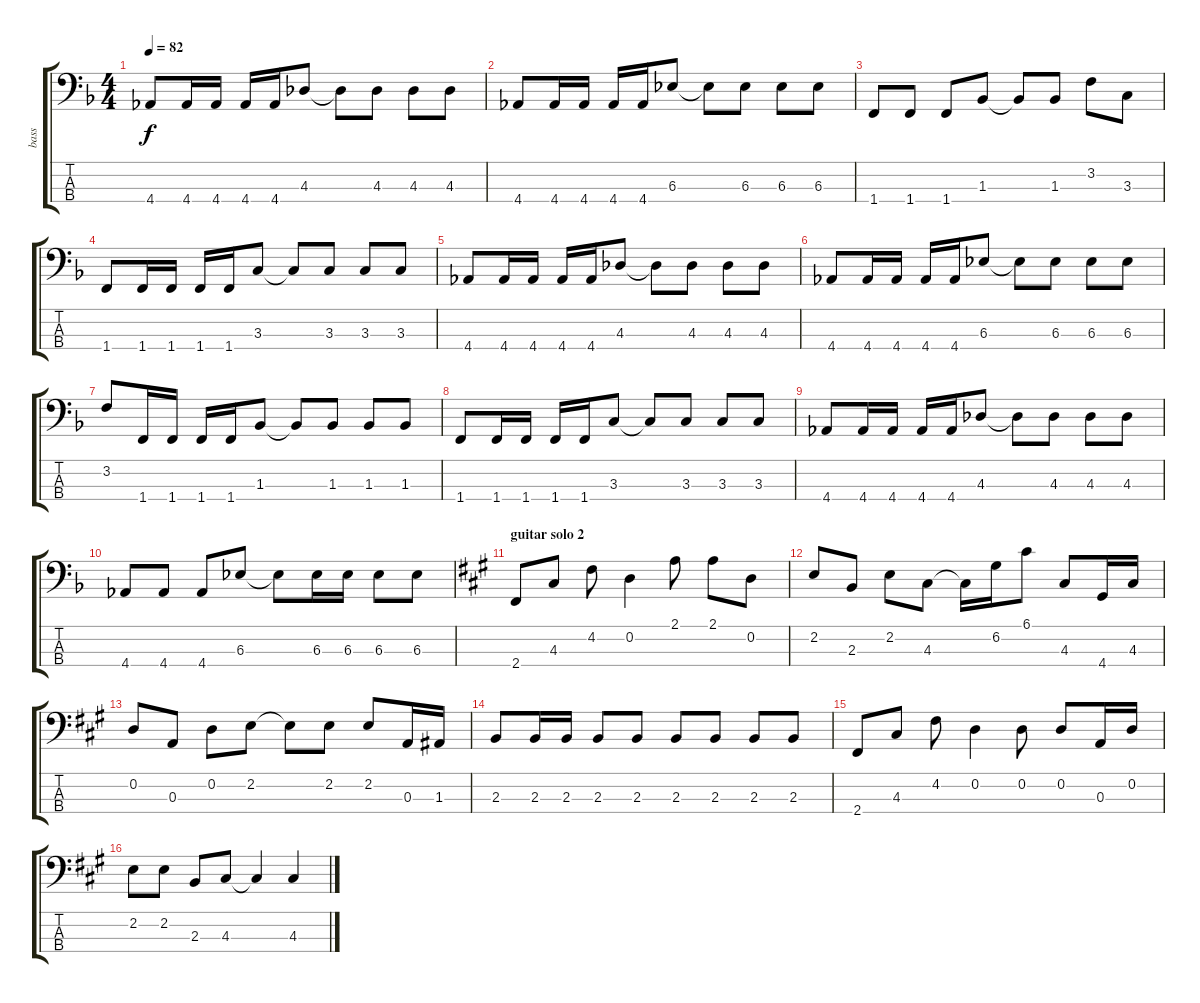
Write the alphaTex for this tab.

\track ("bass" "bass") {instrument electricbassfinger}
\staff {score tabs}
\tuning (G2 D2 A1 E1) {hide}
\ts (4 4)
\tempo 82
\clef f4
\ks f
4.4.8{dy f} 4.4.16 4.4.16 4.4.16 4.4.16 4.3.8 4.3{t}.8 4.3.8 4.3.8 4.3.8 |
4.4.8 4.4.16 4.4.16 4.4.16 4.4.16 6.3.8 6.3{t}.8 6.3.8 6.3.8 6.3.8 |
1.4.8 1.4.8 1.4.8 1.3.8 1.3{t}.8 1.3.8 3.2.8 3.3.8 |
1.4.8 1.4.16 1.4.16 1.4.16 1.4.16 3.3.8 3.3{t}.8 3.3.8 3.3.8 3.3.8 |
4.4.8 4.4.16 4.4.16 4.4.16 4.4.16 4.3.8 4.3{t}.8 4.3.8 4.3.8 4.3.8 |
4.4.8 4.4.16 4.4.16 4.4.16 4.4.16 6.3.8 6.3{t}.8 6.3.8 6.3.8 6.3.8 |
3.2.8 1.4.16 1.4.16 1.4.16 1.4.16 1.3.8 1.3{t}.8 1.3.8 1.3.8 1.3.8 |
1.4.8 1.4.16 1.4.16 1.4.16 1.4.16 3.3.8 3.3{t}.8 3.3.8 3.3.8 3.3.8 |
4.4.8 4.4.16 4.4.16 4.4.16 4.4.16 4.3.8 4.3{t}.8 4.3.8 4.3.8 4.3.8 |
4.4.8 4.4.8 4.4.8 6.3.8 6.3{t}.8 6.3.16 6.3.16 6.3.8 6.3.8 |
\section ("" "guitar solo 2")
\ks a
2.4.8{volume 12} 4.3.8 4.2.8 0.2.4 2.1.8 2.1.8 0.2.8 |
2.2.8 2.3.8 2.2.8 4.3.8 4.3{t}.16 6.2.16 6.1.8 4.3.8 4.4.16 4.3.16 |
0.2.8 0.3.8 0.2.8 2.2.8 2.2{t}.8 2.2.8 2.2.8 0.3.16 1.3.16 |
2.3.8 2.3.16 2.3.16 2.3.8 2.3.8 2.3.8 2.3.8 2.3.8 2.3.8 |
2.4.8 4.3.8 4.2.8 0.2.4 0.2.8 0.2.8 0.3.16 0.2.16 |
2.2.8 2.2.8 2.3.8 4.3.8 4.3{t}.4 4.3.4
